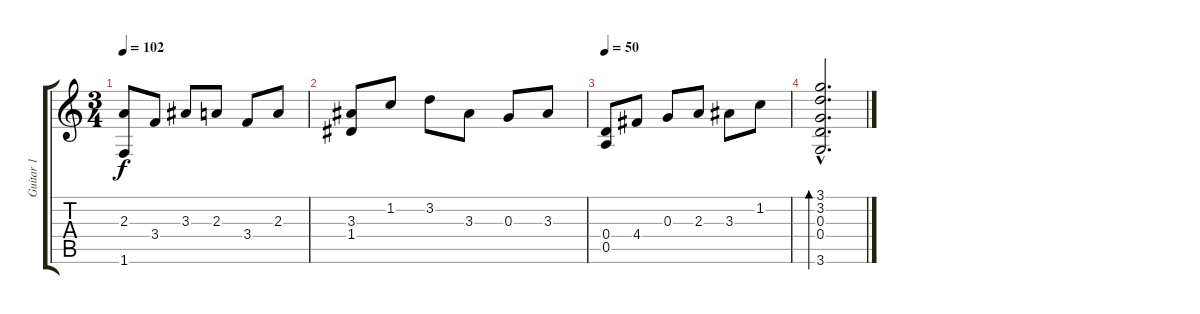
\track ("Guitar 1" "Guitar 1") {instrument acousticguitarsteel}
\staff {score tabs}
\tuning (E4 B3 G3 D3 A2 E2) {hide}
\ts (3 4)
\tempo 102
\clef g2
\ks c
(2.3 1.6).8{dy f} 3.4.8 3.3.8 2.3.8 3.4.8 2.3.8 |
(3.3 1.4).8 1.2.8 3.2.8 3.3.8 0.3.8 3.3.8 |
\tempo 50
(0.4 0.5).8 4.4.8 0.3.8 2.3.8 3.3.8 1.2.8 |
(3.1{hac} 3.2{hac} 0.3{hac} 0.4{hac} 3.6{hac}).2{d bd 120}
